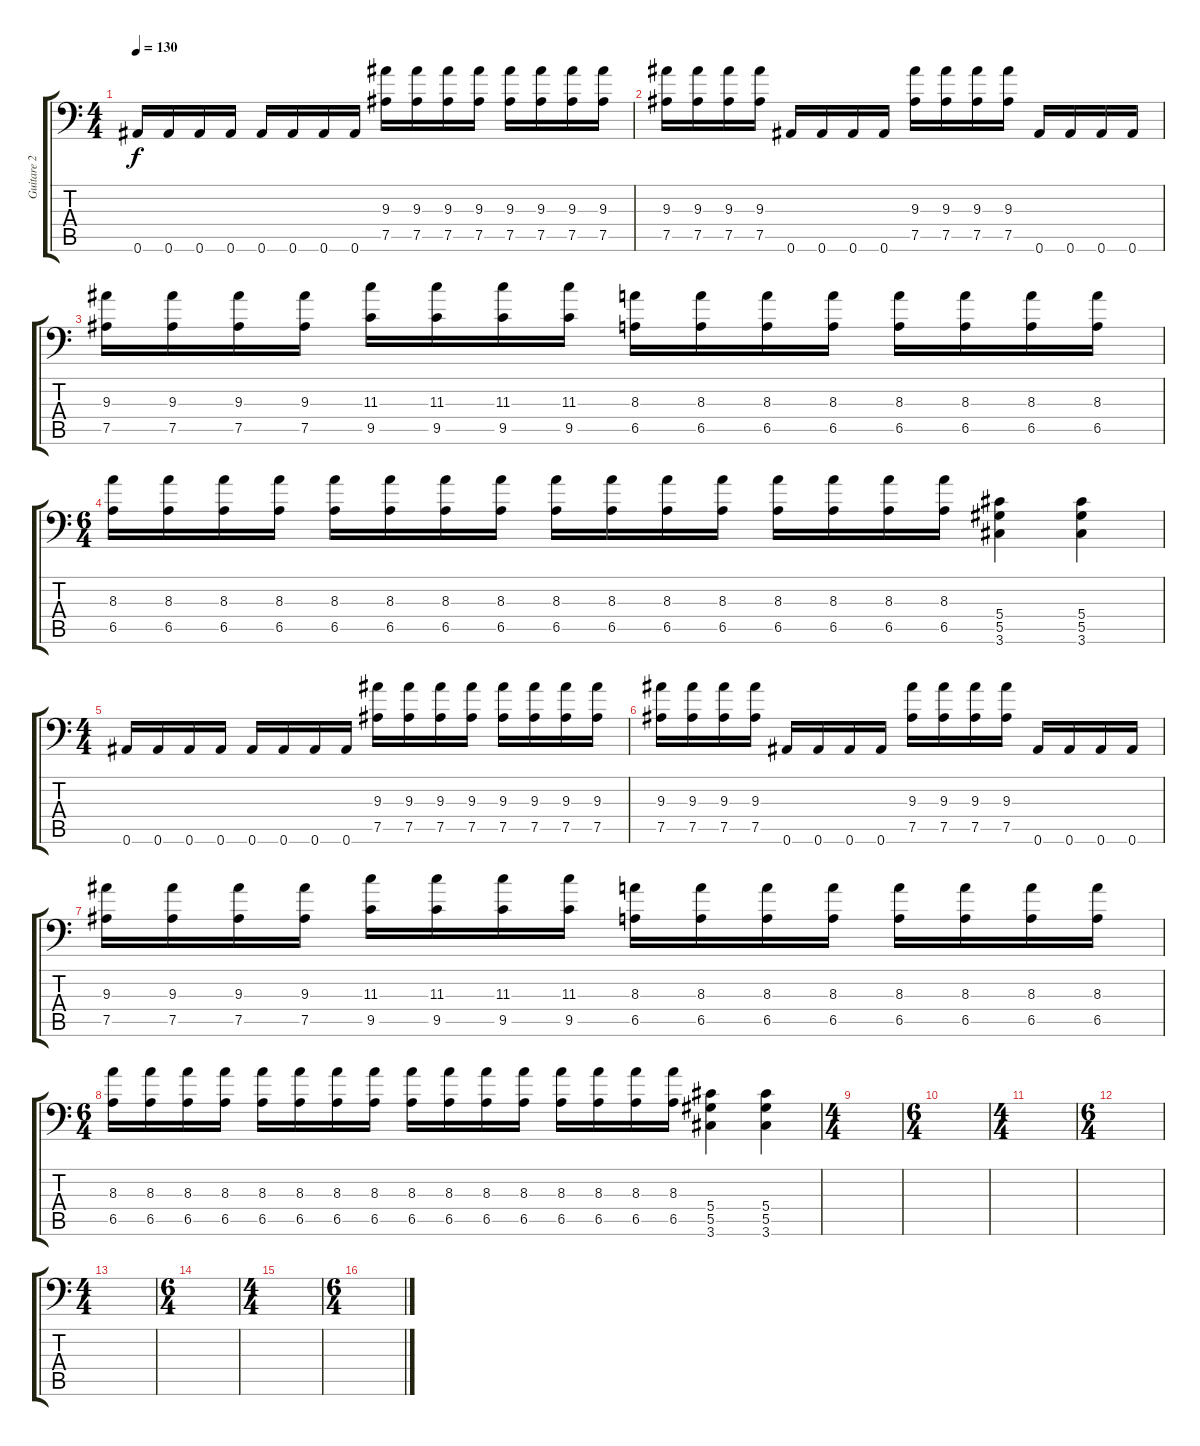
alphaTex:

\track ("Guitare 2" "Guitare 2") {instrument distortionguitar}
\staff {score tabs}
\tuning (Bb3 F3 Db3 Ab2 Eb2 Bb1) {hide}
\ts (4 4)
\tempo 130
\clef f4
\ks c
0.6.16{dy f} 0.6.16 0.6.16 0.6.16 0.6.16 0.6.16 0.6.16 0.6.16 (9.3 7.5).16 (9.3 7.5).16 (9.3 7.5).16 (9.3 7.5).16 (9.3 7.5).16 (9.3 7.5).16 (9.3 7.5).16 (9.3 7.5).16 |
(9.3 7.5).16 (9.3 7.5).16 (9.3 7.5).16 (9.3 7.5).16 0.6.16 0.6.16 0.6.16 0.6.16 (9.3 7.5).16 (9.3 7.5).16 (9.3 7.5).16 (9.3 7.5).16 0.6.16 0.6.16 0.6.16 0.6.16 |
(9.3 7.5).16 (9.3 7.5).16 (9.3 7.5).16 (9.3 7.5).16 (11.3 9.5).16 (11.3 9.5).16 (11.3 9.5).16 (11.3 9.5).16 (8.3 6.5).16 (8.3 6.5).16 (8.3 6.5).16 (8.3 6.5).16 (8.3 6.5).16 (8.3 6.5).16 (8.3 6.5).16 (8.3 6.5).16 |
\ts (6 4)
(8.3 6.5).16 (8.3 6.5).16 (8.3 6.5).16 (8.3 6.5).16 (8.3 6.5).16 (8.3 6.5).16 (8.3 6.5).16 (8.3 6.5).16 (8.3 6.5).16 (8.3 6.5).16 (8.3 6.5).16 (8.3 6.5).16 (8.3 6.5).16 (8.3 6.5).16 (8.3 6.5).16 (8.3 6.5).16 (5.4 5.5 3.6).4 (5.4 5.5 3.6).4 |
\ts (4 4)
0.6.16 0.6.16 0.6.16 0.6.16 0.6.16 0.6.16 0.6.16 0.6.16 (9.3 7.5).16 (9.3 7.5).16 (9.3 7.5).16 (9.3 7.5).16 (9.3 7.5).16 (9.3 7.5).16 (9.3 7.5).16 (9.3 7.5).16 |
(9.3 7.5).16 (9.3 7.5).16 (9.3 7.5).16 (9.3 7.5).16 0.6.16 0.6.16 0.6.16 0.6.16 (9.3 7.5).16 (9.3 7.5).16 (9.3 7.5).16 (9.3 7.5).16 0.6.16 0.6.16 0.6.16 0.6.16 |
(9.3 7.5).16 (9.3 7.5).16 (9.3 7.5).16 (9.3 7.5).16 (11.3 9.5).16 (11.3 9.5).16 (11.3 9.5).16 (11.3 9.5).16 (8.3 6.5).16 (8.3 6.5).16 (8.3 6.5).16 (8.3 6.5).16 (8.3 6.5).16 (8.3 6.5).16 (8.3 6.5).16 (8.3 6.5).16 |
\ts (6 4)
(8.3 6.5).16 (8.3 6.5).16 (8.3 6.5).16 (8.3 6.5).16 (8.3 6.5).16 (8.3 6.5).16 (8.3 6.5).16 (8.3 6.5).16 (8.3 6.5).16 (8.3 6.5).16 (8.3 6.5).16 (8.3 6.5).16 (8.3 6.5).16 (8.3 6.5).16 (8.3 6.5).16 (8.3 6.5).16 (5.4 5.5 3.6).4 (5.4 5.5 3.6).4 |
\ts (4 4)
|
\ts (6 4)
|
\ts (4 4)
|
\ts (6 4)
|
\ts (4 4)
|
\ts (6 4)
|
\ts (4 4)
|
\ts (6 4)
